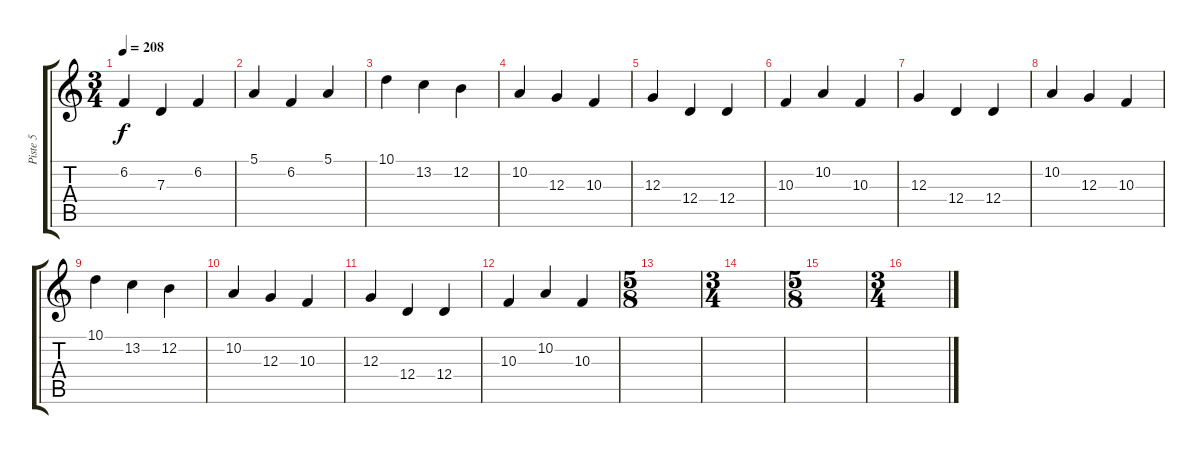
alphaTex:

\track ("Piste 5" "Piste 5") {instrument sitar}
\staff {score tabs}
\tuning (E4 B3 G3 D3 A2 E2) {hide}
\ts (3 4)
\tempo 208
\clef g2
\ks c
6.2.4{dy f} 7.3.4 6.2.4 |
5.1.4 6.2.4 5.1.4 |
10.1.4 13.2.4 12.2.4 |
10.2.4 12.3.4 10.3.4 |
12.3.4 12.4.4 12.4.4 |
10.3.4 10.2.4 10.3.4 |
12.3.4 12.4.4 12.4.4 |
10.2.4 12.3.4 10.3.4 |
10.1.4 13.2.4 12.2.4 |
10.2.4 12.3.4 10.3.4 |
12.3.4 12.4.4 12.4.4 |
10.3.4 10.2.4 10.3.4 |
\ts (5 8)
|
\ts (3 4)
|
\ts (5 8)
|
\ts (3 4)
